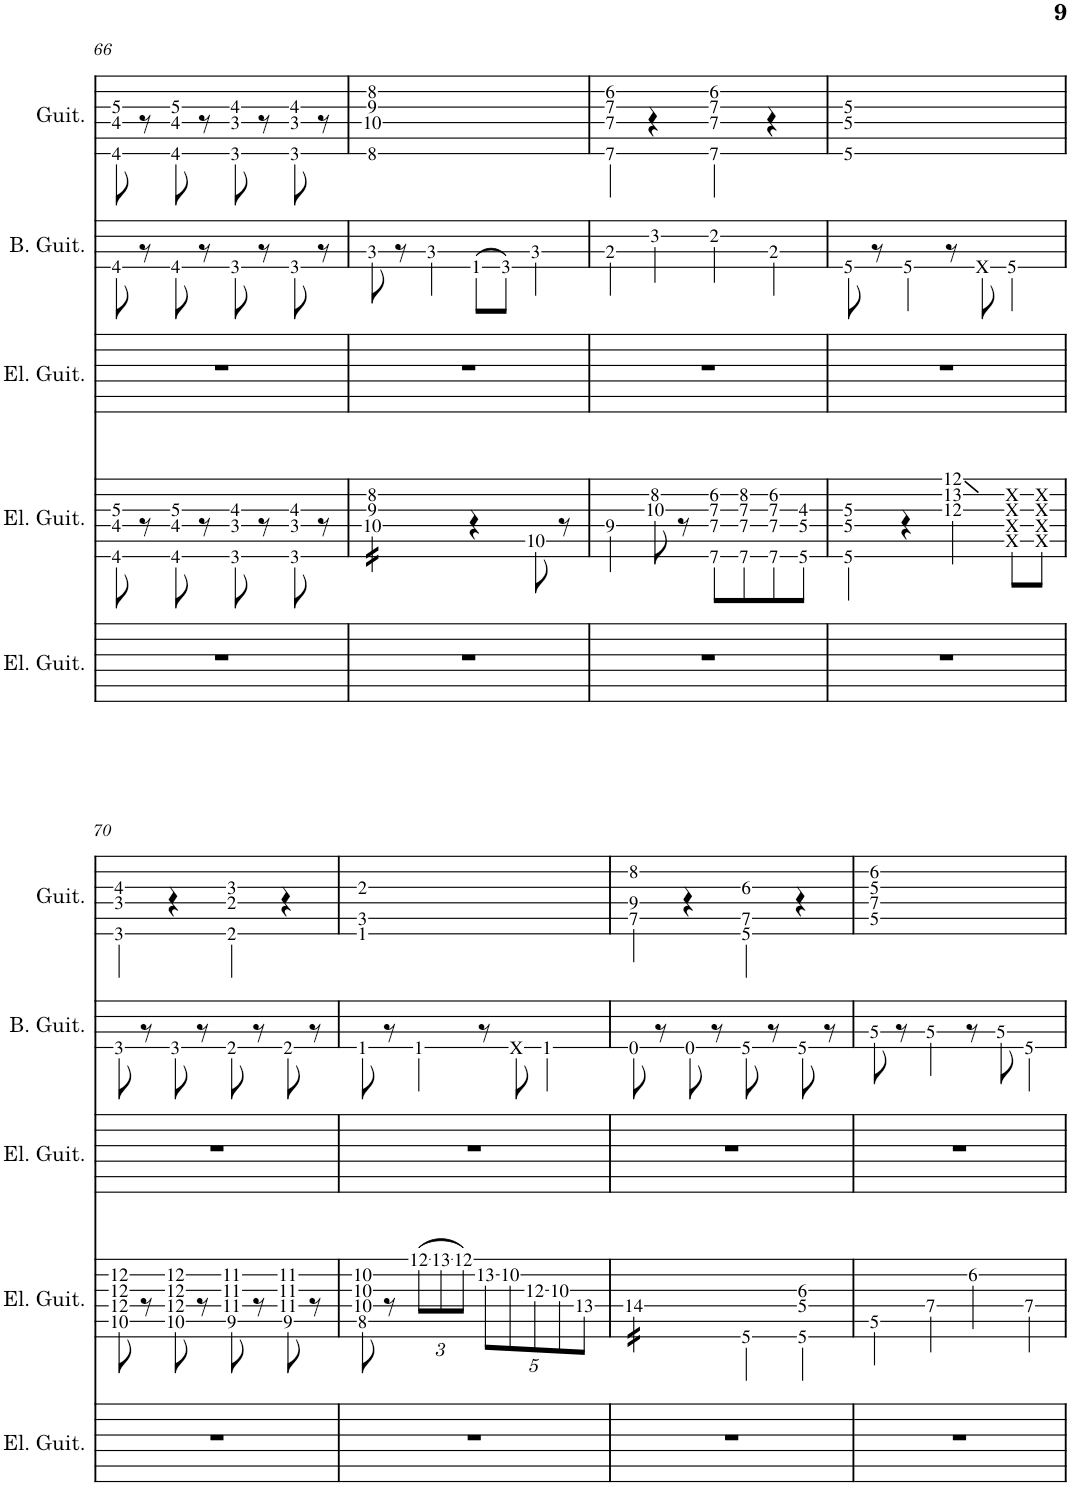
**kern	**kern	**kern	**kern	**kern
*part5	*part4	*part3	*part2	*part1
*staff5	*staff4	*staff3	*staff2	*staff1
*I"Electric Guitar	*I"Electric Guitar	*I"Electric Guitar	*I"Bass Guitar	*I"Guitar
*I'El. Guit.	*I'El. Guit.	*I'El. Guit.	*I'B. Guit.	*I'Guit.
!!LO:PB:g=z
*clefG2	*clefG2	*clefG2	*clefF4	*clefG2
*Trd7c12	*Trd7c12	*Trd7c12	*Trd7c12	*Trd7c12
*k[]	*k[]	*k[]	*k[]	*k[]
*M4/4	*M4/4	*M4/4	*M4/4	*M4/4
=66	=66	=66	=66	=66
1r	8G#X\ 8f#X\ 8cc\	1r	8GG#X\	8G#X\ 8f#X\ 8cc\
.	8r	.	8r	8r
.	8G#\ 8f#\ 8cc\	.	8GG#\	8G#\ 8f#\ 8cc\
.	8r	.	8r	8r
.	8Gn\ 8fn\ 8b\	.	8GGn\	8Gn\ 8fn\ 8b\
.	8r	.	8r	8r
.	8G\ 8f\ 8b\	.	8GG\	8G\ 8f\ 8b\
.	8r	.	8r	8r
=67	=67	=67	=67	=67
1r	2cc\ 2ee\ 2gg\	1r	8C\	1c 1cc 1ee 1gg
.	.	.	8r	.
.	.	.	4C\	.
.	4r	.	(8FF\L	.
.	.	.	8GG\J)	.
.	8g\	.	4C\	.
.	8r	.	.	.
=68	=68	=68	=68	=68
1r	4b\	1r	4BB\	4B\ 4a\ 4dd\ 4ff\
.	8ff\ 8gg\	.	4F\	4r
.	8r	.	.	.
.	8B\ 8a\ 8dd\ 8ff\L	.	4E\	4B\ 4a\ 4dd\ 4ff\
.	8B\ 8a\ 8dd\ 8gg\	.	.	.
.	8B\ 8a\ 8dd\ 8ff\	.	4BB\	4r
.	8A\ 8g\ 8b\J	.	.	.
=69	=69	=69	=69	=69
1r	4A\ 4g\ 4cc\	1r	8AA\	1A 1g 1cc
.	.	.	8r	.
.	4r	.	4AA\	.
.	4gg\ 4ccc\ 4eee\	.	8r	.
.	.	.	8AA\	.
.	8g\ 8dd\ 8gg\ 8bb\L	.	4AA\	.
.	8g\ 8dd\ 8gg\ 8bb\J	.	.	.
!!LO:LB:g=z
=70	=70	=70	=70	=70
1r	8g\ 8dd\ 8gg\ 8bb\	1r	8GG\	4G\ 4f\ 4b\
.	8r	.	8r	.
.	8g\ 8dd\ 8gg\ 8bb\	.	8GG\	4r
.	8r	.	8r	.
.	8f#X\ 8cc#X\ 8ff#X\ 8bb-X\	.	8FF#X\	4F#X\ 4e\ 4b-X\
.	8r	.	8r	.
.	8f#\ 8cc#\ 8ff#\ 8bb-\	.	8FF#\	4r
.	8r	.	8r	.
=71	=71	=71	=71	=71
1r	8f\ 8cc\ 8ff\ 8aa\	1r	8FF\	1F 1c 1a
.	8r	.	8r	.
*	*Xbrackettup	*	*	*
.	(12eee\L	.	4FF\	.
.	12fff\	.	.	.
.	12eee\J)	.	.	.
.	10ccc\L	.	8r	.
.	10aa\	.	.	.
.	.	.	8FF\	.
.	10gg\	.	.	.
.	.	.	4FF\	.
.	10ff\	.	.	.
.	10ee-X\J	.	.	.
=72	=72	=72	=72	=72
1r	2ee\	1r	8EE\	4e\ 4b\ 4gg\
.	.	.	8r	.
.	.	.	8EE\	4r
.	.	.	8r	.
.	4A\	.	8AA\	4A\ 4e\ 4cc#X\
.	.	.	8r	.
.	4A\ 4g\ 4cc#X\	.	8AA\	4r
.	.	.	8r	.
=73	=73	=73	=73	=73
1r	4d\	1r	8D\	1d 1a 1cc 1ff
.	.	.	8r	.
.	4a\	.	4D\	.
.	4ff\	.	8r	.
.	.	.	8D\	.
.	4a\	.	4AA\	.
=	=	=	=	=
*-	*-	*-	*-	*-
